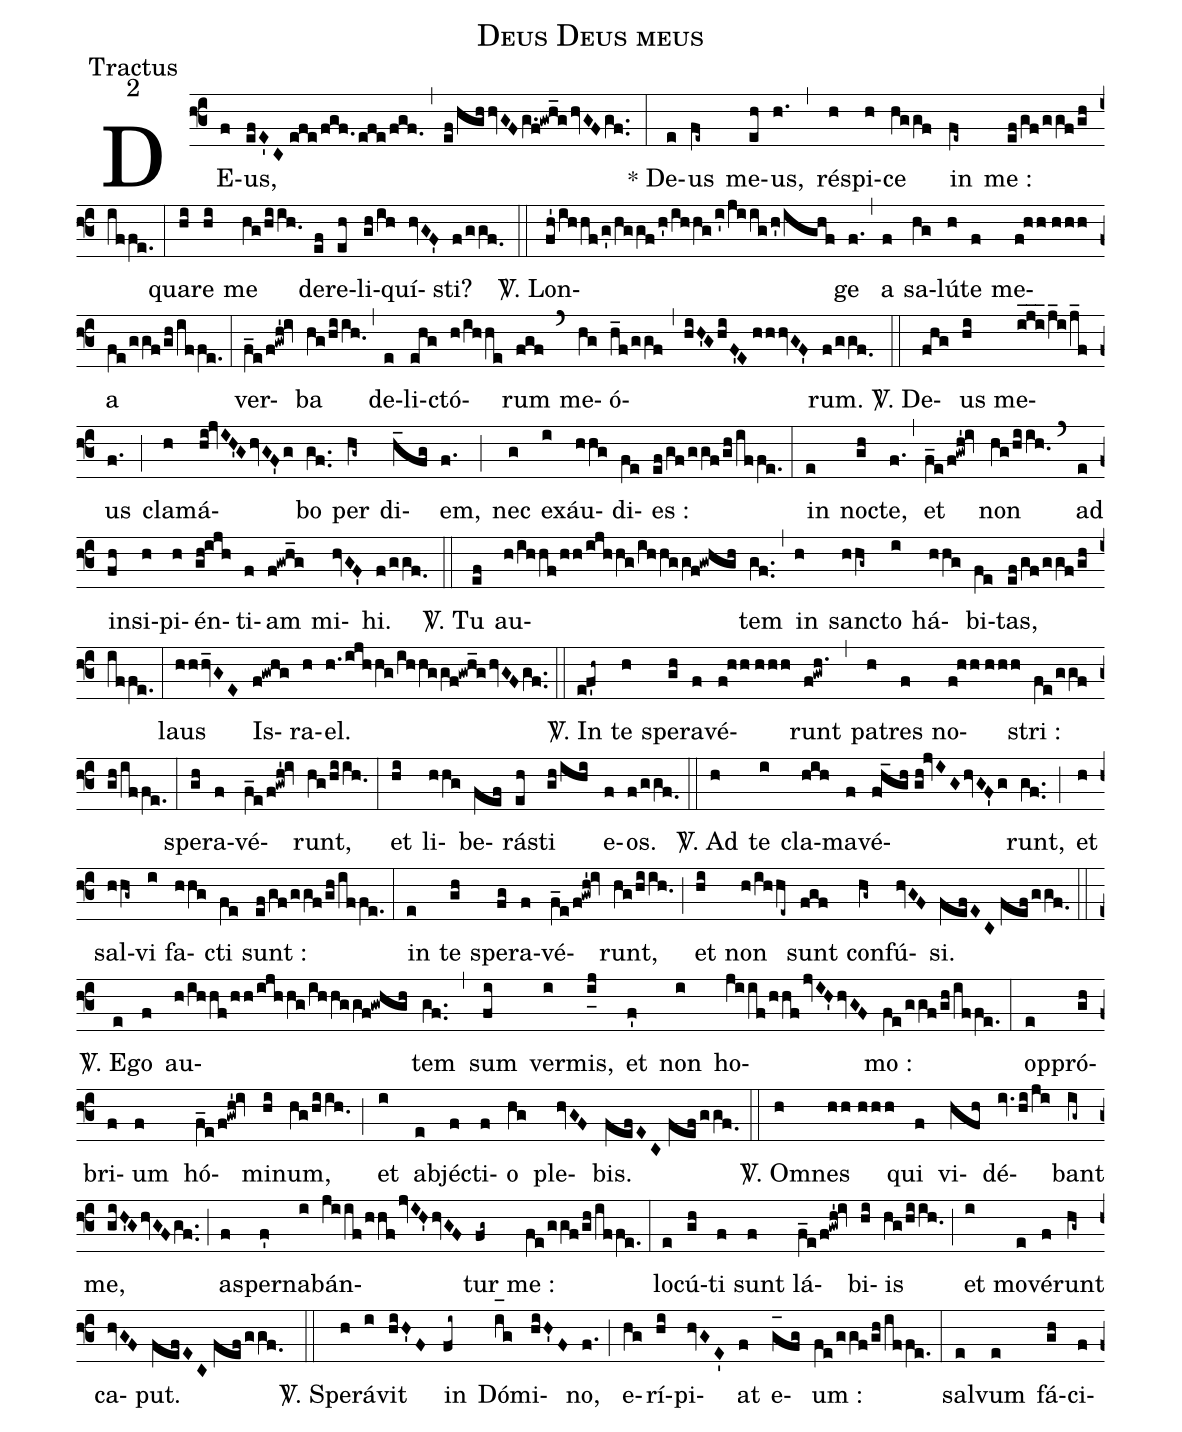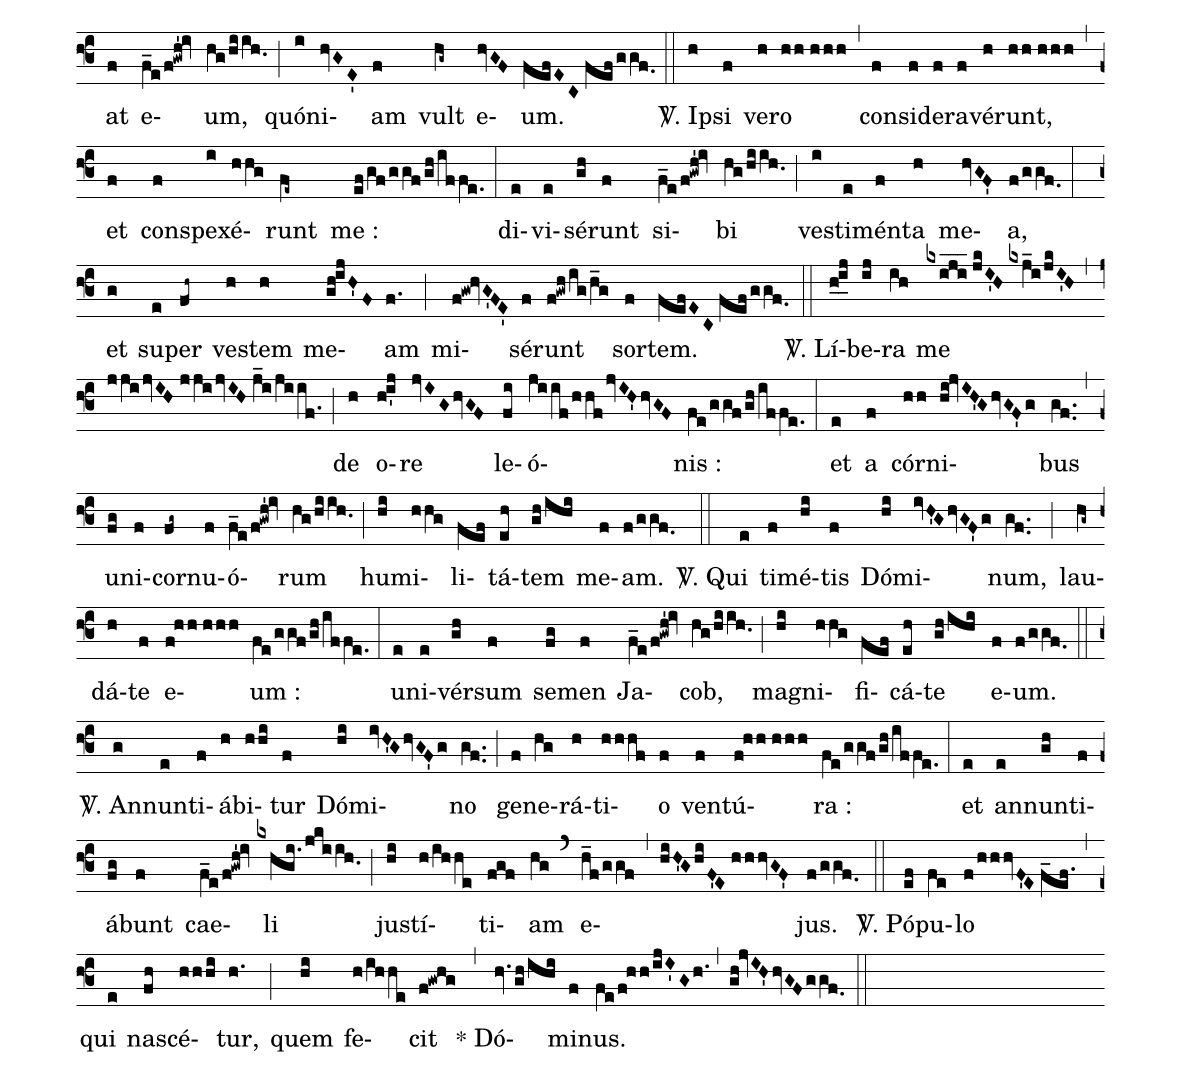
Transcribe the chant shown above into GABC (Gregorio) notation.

name:Deus Deus meus;
office-part:Tractus;
mode:2;
%%
(f3) DE(f)us,(efE'C//efe/fgf./efe/fgf.) (,) (ef/hghhvGFg.f!gwh_ghvGFgf..) (:) * De(e)us(fe~) me(eh)us,(h.) (,) ré(h)spi(h)ce(hggf) in(fe~) me :(ef/gf/ggf/gh/iffe.) (:) qua(hi)re(hi) me(hg/hiih.0) de(ef)re(eh)li(gh/ih)quí(hvGF')sti?(f/ggf.0) (::)
<sp>V/</sp>. Lon(fh'/ihhf/g'/hggf/h'/ihhg/i'/jiig/h'/ighf)ge(f.) (,) a(f) sa(hg)lú(h)te(f) me(f!hh//hhh)a(fe/ggf/gh/iffe.) (:) ver(f_e/f!gwh'!iv)ba(hg/hiih.0) (,) de(e)li(ehg)ctó(h/ihhe)rum(fgf) (`) me(hg)ó(h_f/ggf)(,)(hiH'GhiF'E//hhhvGF')rum.(f/ggf.0) (::)
<sp>V/</sp>. De(fhg)us(hi) me(i_j_i_2/j_i/j_f)us(f.) (;) cla(h)má(hi!jvIH'GhvGF'g)bo(gf..) per(hg~) di(h_fg)em,(f.) (;) nec(g) ex(i)áu(hhg)di(fe)es :(ef/gf/ggf/gh/iffe.) (:) in(e) no(gh)cte,(f.) (,) et(f_e/f!gwh'!iv) non(hg/hiih.0) (`) ad(e) in(fh)si(h)pi(h)én(gh!ijh)ti(f)am(f!gwh_g) mi(hvGF')hi.(f/ggf.0) (::)
<sp>V/</sp>. Tu(ef) au(h/ihhf/hh/ijhhg/ihhggf!gwhgh)tem(gf..) (,) in(h) san(hhg~)cto(i) há(hhg)bi(fe)tas,(ef/gf/ggf/gh/iffe.) (:) laus(hhhv_GE) Is(f!gwhg)ra(h)el.(h./ijhhg/ihhggf!gwh_ghvGFgf..) (::)
<sp>V/</sp>. In(ef'h~) te(h) spe(gh)ra(f)vé(f!hh//hhh)runt(f!gwh.) (,) pa(h)tres(f) no(f!hh//hhh)stri :(fe/ggf/gh/iffe.) (:) spe(gh)ra(f)vé(f_e/f!gwh'!iv)runt,(hg/hiih.0) (:) et(hi) li(hhg)be(fef)rá(eh)sti(gh/ihi) e(f)os.(f/ggf.0) (::)
<sp>V/</sp>. Ad(h) te(i) cla(hih)ma(f)vé(f!h_gh//gh!jvIGhvGF'g)runt,(gf..) (;) et(h) sal(hhg~)vi(i) fa(hhg)cti(fe) sunt :(ef/gf/ggf/gh/iffe.) (:) in(e) te(gh) spe(fg)ra(f)vé(f_e/f!gwh'!iv)runt,(hg/hiih.0) (;) et(hi) non(h/ihhe~) sunt(fgf) con(hg~)fú(hvGF)si.(fefEC//fefggf.0) (::)
<sp>V/</sp>. E(e)go(f) au(h/ihhf/hh/ijhhg/ihhggf!gwhgh)tem(gf..) (,) sum(fi) ver(i)mis,(i_[uh:l]j) et(f') non(i) ho(jiif/hhfjvIH'hvGF)mo :(fe/ggf/gh/iffe.) (:) op(e)pró(gh)bri(f)um(f) hó(f_e/f!gwh'!iv)mi(hi)num,(hg/hiih.0) (;) et(i) ab(e)jé(f)cti(f)o(hg) ple(hvGF)bis.(fefEC//fefggf.0) (::)
<sp>V/</sp>. O(h)mnes(hh//hhh) qui(f) vi(hfh)dé(iv.hi/ji)bant(ig~) me,(giH'GhvGFgf..) (;) a(f)sper(f')na(i)bán(jiif/hhfjvIH'hvGF)tur(fg~) me :(fe/ggf/gh/iffe.) (:) lo(e)cú(gh)ti(f) sunt(f) lá(f_e/f!gwh'!iv)bi(hi)is(hg/hiih.0) (;) et(i) mo(e)vé(f)runt(hg~) ca(hvGF)put.(fefEC//fefggf.0) (::)
<sp>V/</sp>. Spe(h)rá(i)vit(hiH'F) in(fi~) Dó(i_[oh:h]g)mi(hiH'F)no,(f.) (;) e(hg)rí(hi)pi(hvGE')at(f) e(g_[oh:h]fg)um :(fe/ggf/gh/!iffe.) (:) sal(e)vum(e) fá(gh)ci(f)at(f) e(f_e/f!gwh'!iv)um,(hg/hiih.0) (;) quó(i)ni(hvGE')am(f) vult(hg~) e(hvGF)um.(fefEC//fefggf.0) (::)
<sp>V/</sp>. I(h)psi(f) ve(h)ro(hh//hhh) (,) con(f)si(f)de(f)ra(f)vé(h)runt,(hh//hhh) (,) et(f) con(f)spe(i)xé(hhg)runt(fe~) me :(ef/gf/ggf/gh/iffe.) (:) di(e)vi(e)sé(gh)runt(f) si(f_e/f!gwh'!iv)bi(hg/hiih.0) (;) ve(i)sti(e)mén(f)ta(h) me(hvGF')a,(f/ggf.0) (:) et(g) su(e)per(fh~) ve(h)stem(h) me(gh!ijH'F)am(f.) (;) mi(f!gw!hvG'FE')sé(f)runt(f!gwh/ig/h_g) sor(f)tem.(fefEC//fefggf.0) (::)
<sp>V/</sp>. Lí(h_0i_0j)be(ij)ra(ih) me(kxiji___//jkI'H//kxj_i/jkI'H) (,) (jjijvIH//jjijvIH//j_i/jiif.) (;) de(h) o(hi'j)re(jvIGhvGF) le(fi)ó(jiif/hhfjvIH'hvGF)nis :(fe/ggf/gh/iffe.) (:) et(e) a(f) cór(hh)ni(hi!jvIH'GhvGF'g)bus(gf..) (,) u(fg)ni(f)cor(fg~)nu(f)ó(f_e/f!gwh'!iv)rum(hg/hiih.0) (;) hu(hi)mi(hhg)li(fef)tá(eh)tem(gh/ihi) me(f)am.(f/ggf.0) (::)
<sp>V/</sp>. Qui(e) ti(f)mé(hi)tis(f) Dó(hi)mi(ivH'GhvGF'g)num,(gf..) (;) lau(hg~)dá(h)te(f) e(f!hh//hhh)um :(fe/ggf/gh/iffe.) (:) u(e)ni(e)vér(gh)sum(f) se(fg)men(f) Ja(f_e/f!gwh'!iv)cob,(hg/hiih.0) (;) ma(hi)gni(hhg)fi(fef)cá(eh)te(gh/ihi) e(f)um.(f/ggf.0) (::)
<sp>V/</sp>. An(g)nun(e)ti(f)á(h)bi(hhi)tur(f) Dó(hi)mi(ivH'GhvGF'g)no(gf..) (;) ge(f)ne(hg)rá(h)ti(hhhf)o(f) ven(f)tú(f!hh//hhh)ra :(fe/ggf/gh/iffe.) (:) et(e) an(e)nun(gh)ti(f)á(fg)bunt(f) cae(f_e/f!gwh'!iv)li(kxhgi.jkiih.0) (;) ju(hi)stí(h/ihhe)ti(fgf)am(hg) (`) e(h_f/ggf)(,)(hiH'GhiF'E//hhhvGF')jus.(f/ggf.0) (::)
<sp>V/</sp>. Pó(ef)pu(fe)lo(f/hhhvF'E//f_ef.) (,) qui(e) na(fh)scé(hhhi)tur,(h.) (;) quem(hi) fe(h/ihhe)cit(f!gwhg) (,) * Dó(hv.gh/ihi)mi(f)nus.(fe/f!hh/ijI'Gh.) (,) (gh!jvIH'hvGFggf.0) (::)
